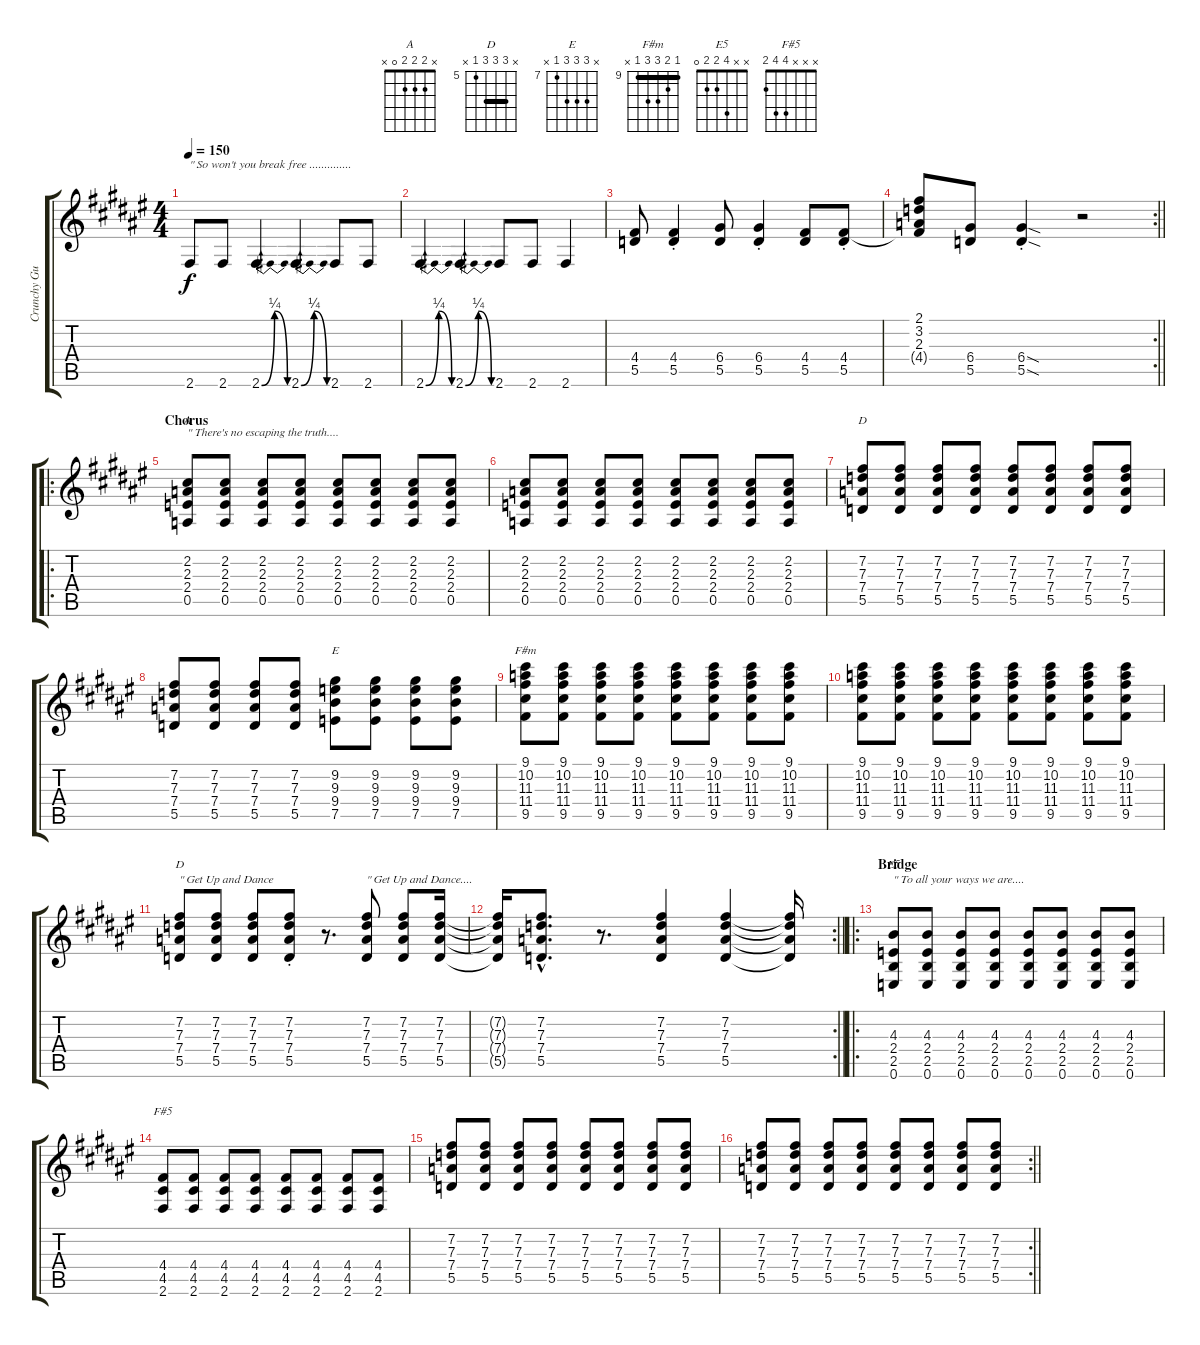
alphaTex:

\track ("Crunchy Guitar" "Crunchy Gu") {instrument overdrivenguitar}
\staff {score tabs}
\tuning (E4 B3 G3 D3 A2 E2) {hide}
\chord ("A" x 2 2 2 0 x)
\chord ("D" x 7 7 7 5 x) {firstfret 5}
\chord ("E" x 9 9 9 7 x) {firstfret 7}
\chord ("F#m" 9 10 11 11 9 x) {firstfret 9 barre 9}
\chord ("D" x 7 7 7 5 x) {firstfret 5 barre 7}
\chord ("E5" x x 4 2 2 0)
\chord ("F#5" x x x 4 4 2)
\ts (4 4)
\tempo 150
\clef g2
\ks f#
2.6.8{txt "\" So won't you break free .............." dy f} 2.6.8 2.6{be (bendrelease 0 0 30 1 30 1 60 0)}.4 2.6{be (bendrelease 0 0 30 1 30 1 60 0)}.4 2.6.8 2.6.8 |
2.6{be (bendrelease 0 0 30 1 30 1 60 0)}.4 2.6{be (bendrelease 0 0 30 1 30 1 60 0)}.4 2.6.8 2.6.8 2.6.4 |
(4.4 5.5).8 (4.4{st} 5.5{st}).4 (6.4 5.5).8 (6.4{st} 5.5{st}).4 (4.4 5.5).8 (4.4{st} 5.5{st}).8 |
\rc 2
\barLineRight lightlight
(2.1 3.2 2.3 4.4{t}).8 (6.4 5.5).8 (6.4{sod st} 5.5{sod st}).4 r.2 |
\ro
\section ("" "Chorus")
(2.2 2.3 2.4 0.5).8{ch "A" txt "\" There's no escaping the truth...."} (2.2 2.3 2.4 0.5).8 (2.2 2.3 2.4 0.5).8 (2.2 2.3 2.4 0.5).8 (2.2 2.3 2.4 0.5).8 (2.2 2.3 2.4 0.5).8 (2.2 2.3 2.4 0.5).8 (2.2 2.3 2.4 0.5).8 |
(2.2 2.3 2.4 0.5).8 (2.2 2.3 2.4 0.5).8 (2.2 2.3 2.4 0.5).8 (2.2 2.3 2.4 0.5).8 (2.2 2.3 2.4 0.5).8 (2.2 2.3 2.4 0.5).8 (2.2 2.3 2.4 0.5).8 (2.2 2.3 2.4 0.5).8 |
(7.2 7.3 7.4 5.5).8{ch "D"} (7.2 7.3 7.4 5.5).8 (7.2 7.3 7.4 5.5).8 (7.2 7.3 7.4 5.5).8 (7.2 7.3 7.4 5.5).8 (7.2 7.3 7.4 5.5).8 (7.2 7.3 7.4 5.5).8 (7.2 7.3 7.4 5.5).8 |
(7.2 7.3 7.4 5.5).8 (7.2 7.3 7.4 5.5).8 (7.2 7.3 7.4 5.5).8 (7.2 7.3 7.4 5.5).8 (9.2 9.3 9.4 7.5).8{ch "E"} (9.2 9.3 9.4 7.5).8 (9.2 9.3 9.4 7.5).8 (9.2 9.3 9.4 7.5).8 |
(9.1 10.2 11.3 11.4 9.5).8{ch "F#m"} (9.1 10.2 11.3 11.4 9.5).8 (9.1 10.2 11.3 11.4 9.5).8 (9.1 10.2 11.3 11.4 9.5).8 (9.1 10.2 11.3 11.4 9.5).8 (9.1 10.2 11.3 11.4 9.5).8 (9.1 10.2 11.3 11.4 9.5).8 (9.1 10.2 11.3 11.4 9.5).8 |
(9.1 10.2 11.3 11.4 9.5).8 (9.1 10.2 11.3 11.4 9.5).8 (9.1 10.2 11.3 11.4 9.5).8 (9.1 10.2 11.3 11.4 9.5).8 (9.1 10.2 11.3 11.4 9.5).8 (9.1 10.2 11.3 11.4 9.5).8 (9.1 10.2 11.3 11.4 9.5).8 (9.1 10.2 11.3 11.4 9.5).8 |
(7.2 7.3 7.4 5.5).8{ch "D" txt "\" Get Up and Dance"} (7.2 7.3 7.4 5.5).8 (7.2 7.3 7.4 5.5).8 (7.2 7.3 7.4 5.5{st}).8 r.8{d} (7.2 7.3 7.4 5.5).8{txt "\" Get Up and Dance...."} (7.2 7.3 7.4 5.5).8 (7.2 7.3 7.4 5.5).16 |
\rc 2
\barLineRight lightlight
(7.2{t} 7.3{t} 7.4{t} 5.5{t}).16 (7.2{hac} 7.3{hac} 7.4{hac} 5.5{hac}).8{d} r.8{d} (7.2 7.3 7.4 5.5).4 (7.2 7.3 7.4 5.5).4 (7.2{t} 7.3{t} 7.4{t} 5.5{t}).16 |
\ro
\section ("" "Bridge")
(4.3 2.4 2.5 0.6).8{ch "E5" txt "\" To all your ways we are...."} (4.3 2.4 2.5 0.6).8 (4.3 2.4 2.5 0.6).8 (4.3 2.4 2.5 0.6).8 (4.3 2.4 2.5 0.6).8 (4.3 2.4 2.5 0.6).8 (4.3 2.4 2.5 0.6).8 (4.3 2.4 2.5 0.6).8 |
(4.4 4.5 2.6).8{ch "F#5"} (4.4 4.5 2.6).8 (4.4 4.5 2.6).8 (4.4 4.5 2.6).8 (4.4 4.5 2.6).8 (4.4 4.5 2.6).8 (4.4 4.5 2.6).8 (4.4 4.5 2.6).8 |
(7.2 7.3 7.4 5.5).8 (7.2 7.3 7.4 5.5).8 (7.2 7.3 7.4 5.5).8 (7.2 7.3 7.4 5.5).8 (7.2 7.3 7.4 5.5).8 (7.2 7.3 7.4 5.5).8 (7.2 7.3 7.4 5.5).8 (7.2 7.3 7.4 5.5).8 |
\rc 2
\barLineRight lightlight
(7.2 7.3 7.4 5.5).8 (7.2 7.3 7.4 5.5).8 (7.2 7.3 7.4 5.5).8 (7.2 7.3 7.4 5.5).8 (7.2 7.3 7.4 5.5).8 (7.2 7.3 7.4 5.5).8 (7.2 7.3 7.4 5.5).8 (7.2 7.3 7.4 5.5).8
